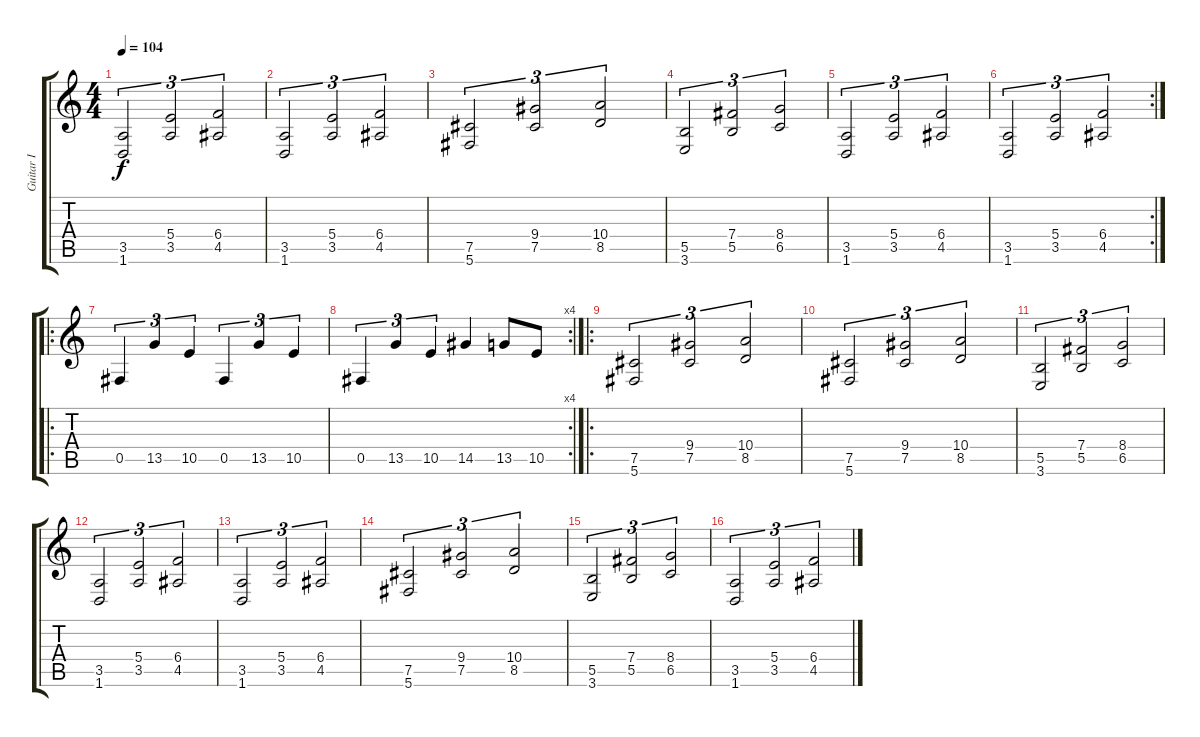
\track ("Guitar I" "Guitar I") {instrument distortionguitar}
\staff {score tabs}
\tuning (C4 Ab3 E3 B2 Gb2 Db2) {hide}
\ts (4 4)
\tempo 104
\clef g2
\ks c
(3.5 1.6).2{tu (3 2) dy f} (5.4 3.5).2{tu (3 2)} (6.4 4.5).2{tu (3 2)} |
(3.5 1.6).2{tu (3 2)} (5.4 3.5).2{tu (3 2)} (6.4 4.5).2{tu (3 2)} |
(7.5 5.6).2{tu (3 2)} (9.4 7.5).2{tu (3 2)} (10.4 8.5).2{tu (3 2)} |
(5.5 3.6).2{tu (3 2)} (7.4 5.5).2{tu (3 2)} (8.4 6.5).2{tu (3 2)} |
(3.5 1.6).2{tu (3 2)} (5.4 3.5).2{tu (3 2)} (6.4 4.5).2{tu (3 2)} |
\rc 2
(3.5 1.6).2{tu (3 2)} (5.4 3.5).2{tu (3 2)} (6.4 4.5).2{tu (3 2)} |
\ro
0.5.4{tu (3 2)} 13.5.4{tu (3 2)} 10.5.4{tu (3 2)} 0.5.4{tu (3 2)} 13.5.4{tu (3 2)} 10.5.4{tu (3 2)} |
\rc 4
0.5.4{tu (3 2)} 13.5.4{tu (3 2)} 10.5.4{tu (3 2)} 14.5.4 13.5.8 10.5.8 |
\ro
(7.5 5.6).2{tu (3 2)} (9.4 7.5).2{tu (3 2)} (10.4 8.5).2{tu (3 2)} |
(7.5 5.6).2{tu (3 2)} (9.4 7.5).2{tu (3 2)} (10.4 8.5).2{tu (3 2)} |
(5.5 3.6).2{tu (3 2)} (7.4 5.5).2{tu (3 2)} (8.4 6.5).2{tu (3 2)} |
(3.5 1.6).2{tu (3 2)} (5.4 3.5).2{tu (3 2)} (6.4 4.5).2{tu (3 2)} |
(3.5 1.6).2{tu (3 2)} (5.4 3.5).2{tu (3 2)} (6.4 4.5).2{tu (3 2)} |
(7.5 5.6).2{tu (3 2)} (9.4 7.5).2{tu (3 2)} (10.4 8.5).2{tu (3 2)} |
(5.5 3.6).2{tu (3 2)} (7.4 5.5).2{tu (3 2)} (8.4 6.5).2{tu (3 2)} |
(3.5 1.6).2{tu (3 2)} (5.4 3.5).2{tu (3 2)} (6.4 4.5).2{tu (3 2)}
